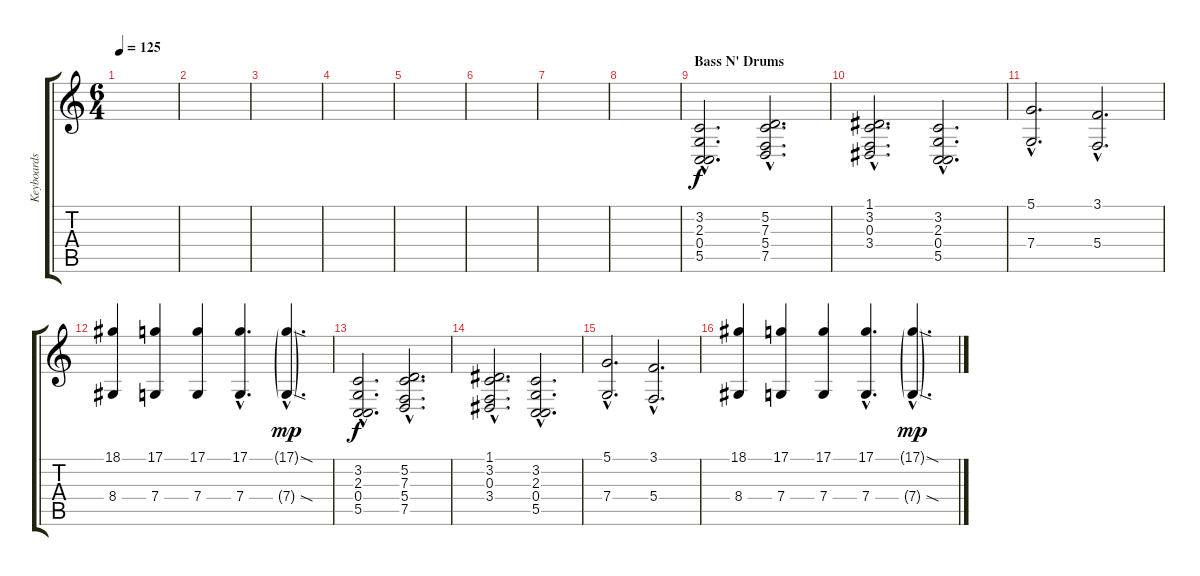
\track ("Keyboards 1" "Keyboards ") {instrument rockorgan}
\staff {score tabs}
\tuning (D4 A3 F3 C3 G2 D2) {hide}
\ts (6 4)
\tempo 125
\clef g2
\ks c
|
|
|
|
|
|
|
|
\section ("" "Bass N' Drums")
(3.2{hac} 2.3{hac} 0.4{hac} 5.5{hac}).2{d} (5.2{hac} 7.3{hac} 5.4{hac} 7.5{hac}).2{d} |
(1.1{hac} 3.2{hac} 0.3{hac} 3.4{hac}).2{d} (3.2{hac} 2.3{hac} 0.4{hac} 5.5{hac}).2{d} |
(5.1{hac} 7.4{hac}).2{d} (3.1{hac} 5.4{hac}).2{d} |
(18.1 8.4).4 (17.1 7.4).4 (17.1 7.4).4 (17.1{hac} 7.4{hac}).4{d} (17.1{sod g hac} 7.4{sod g hac}).4{d dy mp} |
(3.2{hac} 2.3{hac} 0.4{hac} 5.5{hac}).2{d dy f} (5.2{hac} 7.3{hac} 5.4{hac} 7.5{hac}).2{d} |
(1.1{hac} 3.2{hac} 0.3{hac} 3.4{hac}).2{d} (3.2{hac} 2.3{hac} 0.4{hac} 5.5{hac}).2{d} |
(5.1{hac} 7.4{hac}).2{d} (3.1{hac} 5.4{hac}).2{d} |
(18.1 8.4).4 (17.1 7.4).4 (17.1 7.4).4 (17.1{hac} 7.4{hac}).4{d} (17.1{sod g hac} 7.4{sod g hac}).4{d dy mp}
